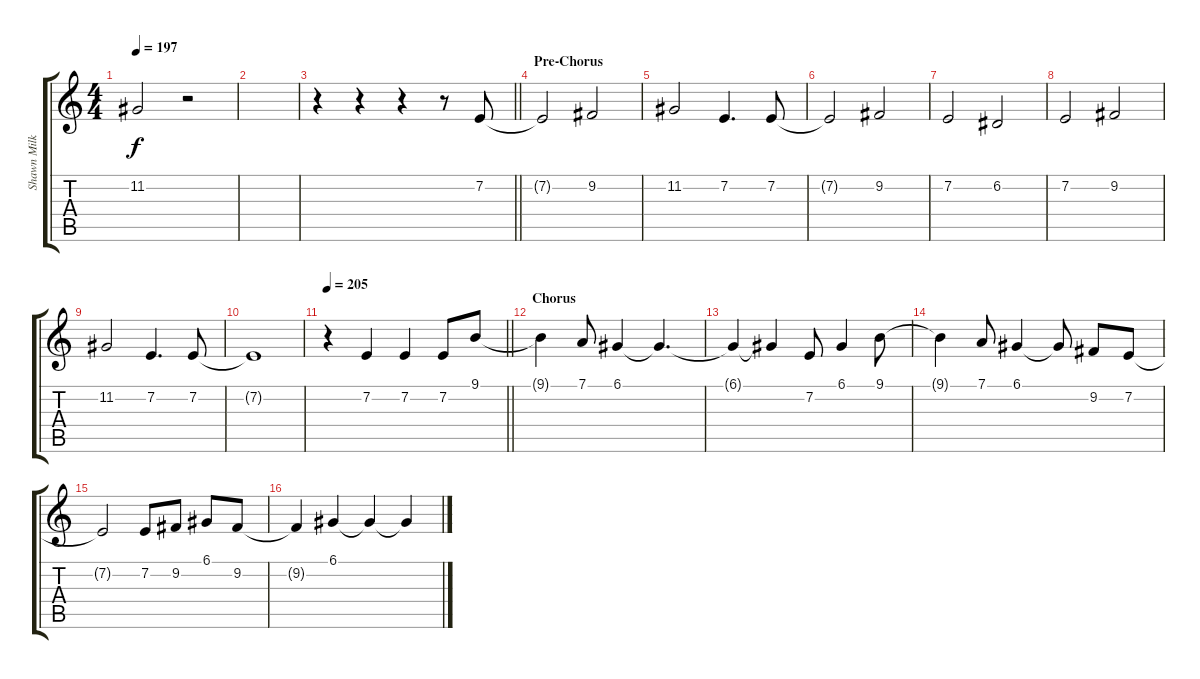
\track ("Shawn Milke - Vocals" "Shawn Milk") {instrument altosax}
\staff {score tabs}
\tuning (D4 A3 F3 C3 G2 D2) {hide}
\ts (4 4)
\tempo 197
\clef g2
\ks c
11.2{t}.2{dy f} r.2 |
|
\barLineRight lightlight
r.4 r.4 r.4 r.8 7.2.8 |
\section ("" "Pre-Chorus")
7.2{t}.2 9.2.2 |
11.2.2 7.2.4{d} 7.2.8 |
7.2{t}.2 9.2.2 |
7.2.2 6.2.2 |
7.2.2 9.2.2 |
11.2.2 7.2.4{d} 7.2.8 |
7.2{t}.1 |
\tempo 205
\barLineRight lightlight
r.4 7.2.4 7.2.4 7.2.8 9.1.8 |
\section ("" "Chorus")
9.1{t}.4 7.1.8 6.1.4 6.1{t}.4{d} |
6.1{t}.4 6.1{t}.4 7.2.8 6.1.4 9.1.8 |
9.1{t}.4 7.1.8 6.1.4 6.1{t}.8 9.2.8 7.2.8 |
7.2{t}.2 7.2.8 9.2.8 6.1.8 9.2.8 |
9.2{t}.4 6.1.4 6.1{t}.4 6.1{t}.4
